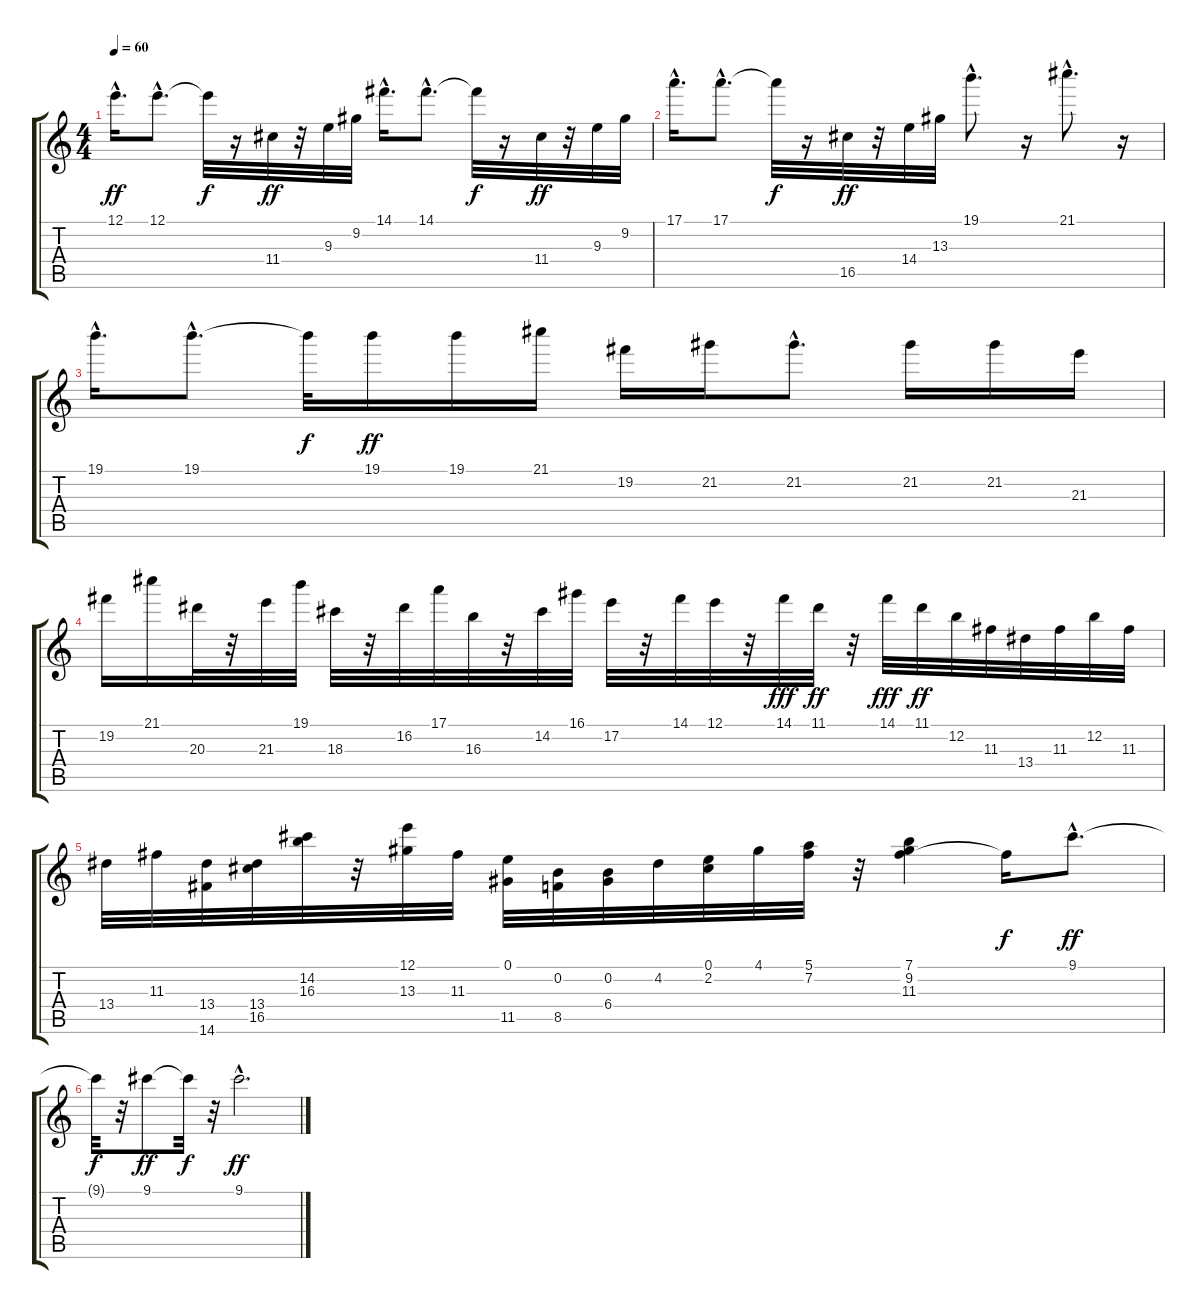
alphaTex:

\track "" {instrument acousticguitarnylon}
\staff {score tabs}
\tuning (E4 B3 G3 D3 A2 E2) {hide}
\ts (4 4)
\tempo 60
\clef g2
\ks c
12.1{hac}.16{d dy ff} 12.1{hac}.8{d} 12.1{t}.32{dy f} r.16 11.4.32{dy ff} r.32 9.3.32 9.2.32 14.1{hac}.16{d} 14.1{hac}.8{d} 14.1{t}.32{dy f} r.16 11.4.32{dy ff} r.32 9.3.32 9.2.32 |
17.1{hac}.16{d} 17.1{hac}.8{d} 17.1{t}.32{dy f} r.16 16.5.32{dy ff} r.32 14.4.32 13.3.32 19.1{hac}.8{d} r.16 21.1{hac}.8{d} r.16 |
19.1{hac}.16{d} 19.1{hac}.8{d} 19.1{t}.32{dy f} 19.1.16{dy ff} 19.1.16 21.1.16 19.2.16 21.2.16 21.2{hac}.8{d} 21.2.16 21.2.16 21.3.16 |
19.2.16 21.1.16 20.3.32 r.32 21.3.32 19.1.32 18.3.32 r.32 16.2.32 17.1.32 16.3.32 r.32 14.2.32 16.1.32 17.2.32 r.32 14.1.32 12.1.32 r.32 14.1.32{dy fff} 11.1.32{dy ff} r.32 14.1.32{dy fff} 11.1.32{dy ff} 12.2.32 11.3.32 13.4.32 11.3.32 12.2.32 11.3.32 |
13.4.32 11.3.32 (13.4 14.6).32 (13.4 16.5).32 (14.2 16.3).32 r.32 (12.1 13.3).32 11.3.32 (0.1 11.5).32 (0.2 8.5).32 (0.2 6.4).32 4.2.32 (0.1 2.2).32 4.1.32 (5.1 7.2).32 r.32 (7.1 9.2 11.3).4 11.3{t}.16{dy f} 9.1{hac}.8{d dy ff} |
9.1{t}.32{dy f} r.32 9.1.8{dy ff} 9.1{t}.32{dy f} r.32 9.1{hac}.2{d dy ff}
